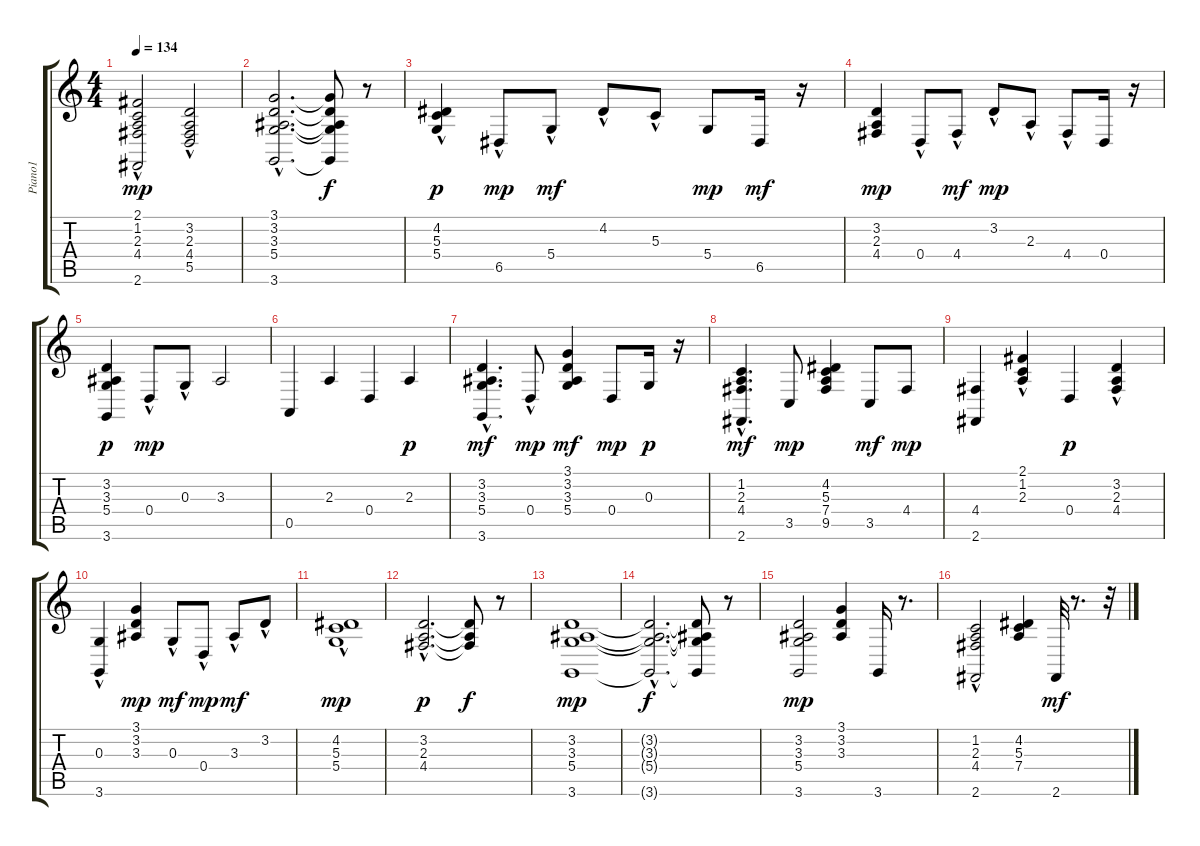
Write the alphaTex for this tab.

\track ("Piano1" "Piano1") {instrument brightacousticpiano}
\staff {score tabs}
\tuning (E4 B3 G3 D3 A2 E2) {hide}
\ts (4 4)
\tempo 134
\clef g2
\ks c
(2.1{hac} 1.2{hac} 2.3{hac} 4.4{hac} 2.6).2{dy mp} (3.2{hac} 2.3{hac} 4.4{hac} 5.5{hac}).2 |
(3.1{hac} 3.2{hac} 3.3{hac} 5.4{hac} 3.6{hac}).2{d} (3.1{t} 3.2{t} 3.3{t} 5.4{t} 3.6{t}).8{dy f} r.8 |
(4.2{hac} 5.3 5.4).4{dy p} 6.5{hac}.8{dy mp} 5.4{hac}.8{dy mf} 4.2{hac}.8 5.3{hac}.8 5.4.8{dy mp} 6.5.16{dy mf} r.16 |
(3.2 2.3 4.4).4{dy mp} 0.4{hac}.8 4.4{hac}.8{dy mf} 3.2{hac}.8{dy mp} 2.3{hac}.8 4.4{hac}.8 0.4.16 r.16 |
(3.2 3.3 5.4 3.6).4{dy p} 0.4{hac}.8{dy mp} 0.3{hac}.8 3.3.2 |
0.5.4 2.3.4 0.4.4 2.3.4{dy p} |
(3.2 3.3 5.4 3.6{hac}).4{d dy mf} 0.4{hac}.8{dy mp} (3.1 3.2 3.3 5.4).4{dy mf} 0.4.8{dy mp} 0.3.16{dy p} r.16 |
(1.2 2.3 4.4 2.6{hac}).4{d dy mf} 3.5.8{dy mp} (4.2 5.3 7.4 9.5).4 3.5.8{dy mf} 4.4.8{dy mp} |
(4.4 2.6).4 (2.1{hac} 1.2 2.3).4 0.4.4{dy p} (3.2 2.3 4.4{hac}).4 |
(0.3 3.6{hac}).4 (3.1 3.2 3.3).4{dy mp} 0.3{hac}.8{dy mf} 0.4{hac}.8{dy mp} 3.3{hac}.8{dy mf} 3.2{hac}.8 |
(4.2{hac} 5.3{hac} 5.4{hac}).1{dy mp} |
(3.2{hac} 2.3{hac} 4.4{hac}).2{d dy p} (3.2{t} 2.3{t} 4.4{t}).8{dy f} r.8 |
(3.2 3.3 5.4 3.6).1{dy mp} |
(3.2{hac t} 3.3{hac t} 5.4{hac t} 3.6{hac t}).2{d dy f} (3.2{t} 3.3{t} 5.4{t} 3.6{t}).8 r.8 |
(3.2 3.3 5.4 3.6).2{dy mp} (3.1 3.2 3.3).4 3.6.16 r.8{d} |
(1.2 2.3 4.4 2.6{hac}).2 (4.2 5.3 7.4).4 2.6.32{dy mf} r.8{d} r.32
